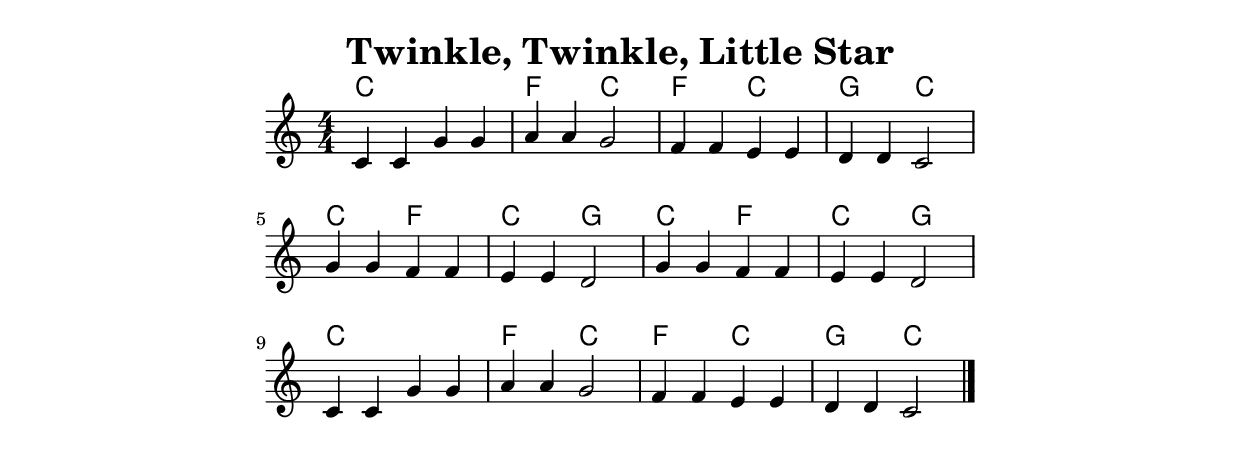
\version "2.24.4"

\header {
  title = "Twinkle, Twinkle, Little Star"
}

\paper {
  indent = #0
  line-width = #120
}

\score {
  <<
  \chords {
    c,1 | f,2 c,2 | f,2 c,2 | g,2 c,2 |
    c,2 f,2 | c,2 g,2 | c,2 f,2 | c,2 g,2 |
    c,1 | f,2 c,2 | f,2 c,2 | g,2 c,2
  }
  \relative c' {
    \time 4/4
    c4 c4 g'4 g4 | a4 a4 g2 | f4 f4 e4 e4 | d4 d4 c2 | \break
    g'4 g4 f4 f4 | e4 e4 d2 | g4 g4 f4 f4 | e4 e4 d2 | \break
    c4 c4 g'4 g4 | a4 a4 g2 | f4 f4 e4 e4 | d4 d4 c2 \fine
  }
  >>

  \layout {
    \autoBreaksOff
    \numericTimeSignature
  }

  \midi {
    \tempo 4 = 120
  }
}
